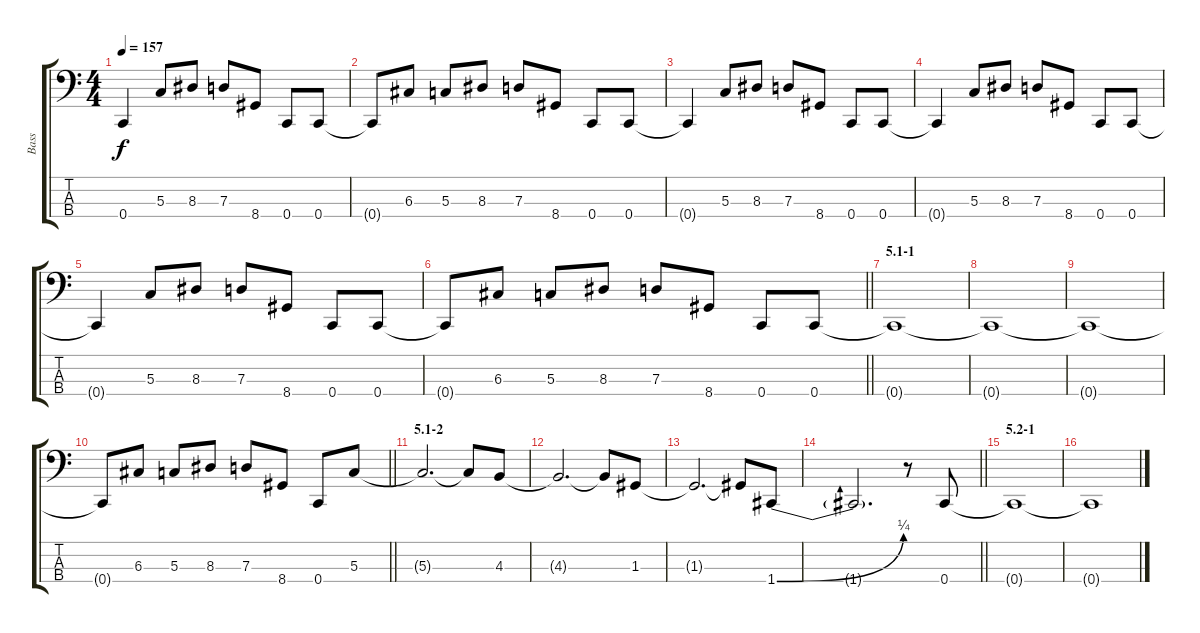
\track ("Bass" "Bass") {instrument electricbassfinger}
\staff {score tabs}
\tuning (F2 C2 G1 C1) {hide}
\ts (4 4)
\tempo 157
\clef f4
\ks c
0.4{t}.4{dy f} 5.3.8 8.3.8 7.3.8 8.4.8 0.4.8 0.4.8 |
0.4{t}.8 6.3.8 5.3.8 8.3.8 7.3.8 8.4.8 0.4.8 0.4.8 |
0.4{t}.4 5.3.8 8.3.8 7.3.8 8.4.8 0.4.8 0.4.8 |
0.4{t}.4 5.3.8 8.3.8 7.3.8 8.4.8 0.4.8 0.4.8 |
0.4{t}.4 5.3.8 8.3.8 7.3.8 8.4.8 0.4.8 0.4.8 |
\barLineRight lightlight
0.4{t}.8 6.3.8 5.3.8 8.3.8 7.3.8 8.4.8 0.4.8 0.4.8 |
\section ("" "5.1-1")
0.4{t}.1 |
0.4{t}.1 |
0.4{t}.1 |
\barLineRight lightlight
0.4{t}.8 6.3.8 5.3.8 8.3.8 7.3.8 8.4.8 0.4.8 5.3.8 |
\section ("" "5.1-2")
5.3{t}.2{d} 5.3{t}.8 4.3.8 |
4.3{t}.2{d} 4.3{t}.8 1.3.8 |
1.3{t}.2{d} 1.3{t}.8 1.4{be (bend 0 0 60 1)}.8 |
\barLineRight lightlight
1.4{t}.2{d} r.8 0.4.8 |
\section ("" "5.2-1")
0.4{t}.1 |
0.4{t}.1
